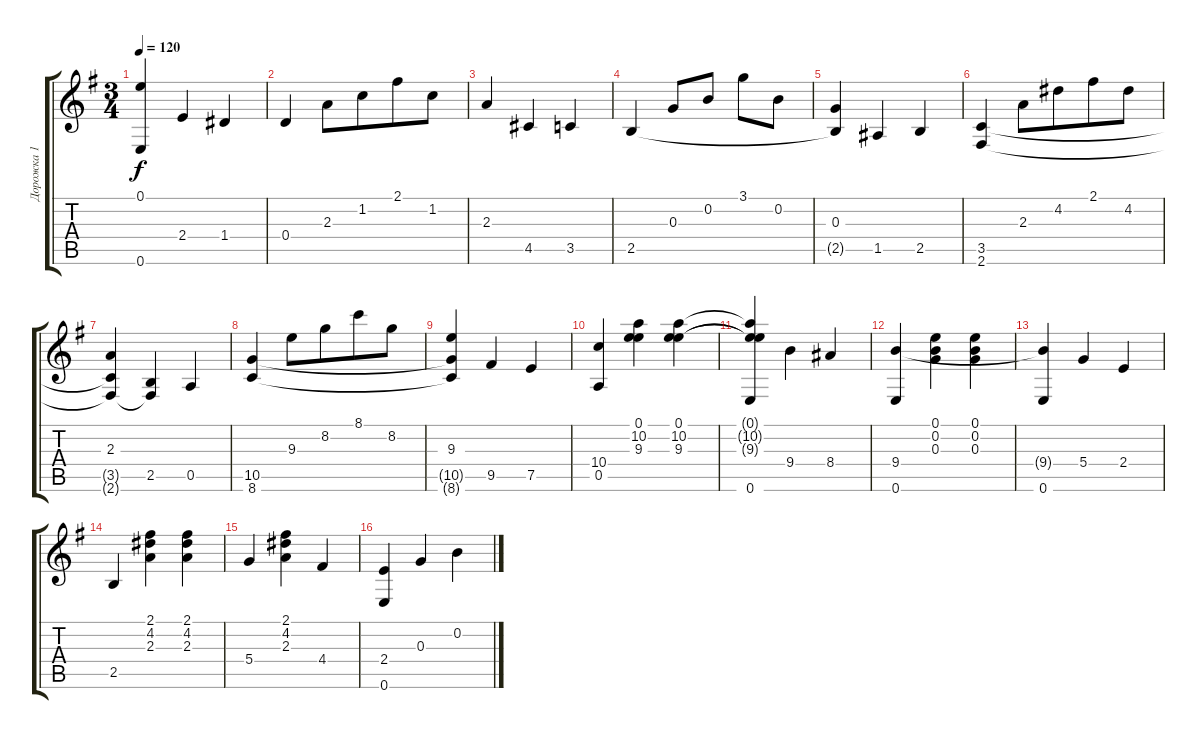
\track ("Дорожка 1" "Дорожка 1") {instrument acousticguitarsteel}
\staff {score tabs}
\tuning (E4 B3 G3 D3 A2 E2) {hide}
\ts (3 4)
\tempo 120
\clef g2
\ks g
(0.1 0.6{t}).4{dy f} 2.4.4 1.4.4 |
0.4.4 2.3.8 1.2.8{beam merge} 2.1.8 1.2.8 |
2.3.4 4.5.4 3.5.4 |
2.5.4 0.3.8 0.2.8 3.1.8 0.2.8 |
(0.3 2.5{t}).4 1.5.4 2.5.4 |
(3.5 2.6).4 2.3.8 4.2.8{beam merge} 2.1.8 4.2.8 |
(2.3 3.5{t} 2.6{t}).4 (2.5 2.6{t}).4 0.5.4 |
(10.5 8.6).4 9.3.8 8.2.8{beam merge} 8.1.8 8.2.8 |
(9.3 10.5{t} 8.6{t}).4 9.5.4 7.5.4 |
(10.4 0.5).4 (0.1 10.2 9.3).4 (0.1 10.2 9.3).4 |
(0.1{t} 10.2{t} 9.3{t} 0.6).4 9.4.4 8.4.4 |
(9.4 0.6).4 (0.1 0.2 0.3).4 (0.1 0.2 0.3).4 |
(9.4{t} 0.6).4 5.4.4 2.4.4 |
2.5.4 (2.1 4.2 2.3).4 (2.1 4.2 2.3).4 |
5.4.4 (2.1 4.2 2.3).4 4.4.4 |
(2.4 0.6).4 0.3.4 0.2.4
